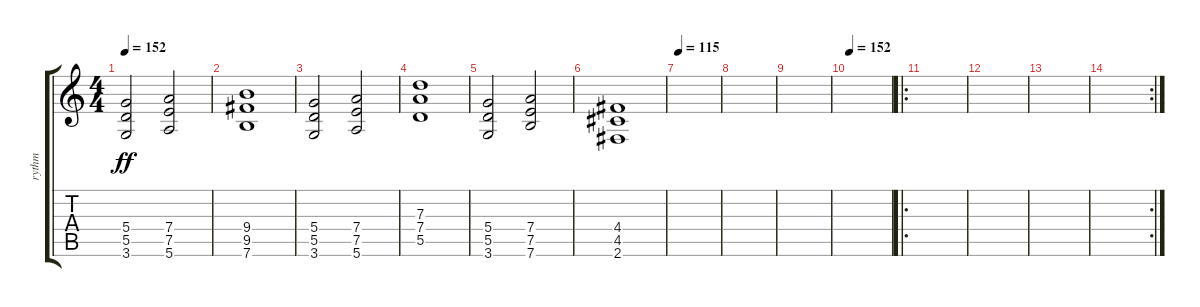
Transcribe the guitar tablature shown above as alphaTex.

\track ("rythm" "rythm") {instrument overdrivenguitar}
\staff {score tabs}
\tuning (E4 B3 G3 D3 A2 E2) {hide}
\ts (4 4)
\tempo 152
\clef g2
\ks c
(5.4 5.5 3.6).2{dy ff} (7.4 7.5 5.6).2 |
(9.4 9.5 7.6).1 |
(5.4 5.5 3.6).2 (7.4 7.5 5.6).2 |
(7.3 7.4 5.5).1 |
(5.4 5.5 3.6).2 (7.4 7.5 7.6).2 |
(4.4 4.5 2.6).1 |
\tempo 115
|
|
|
\tempo 152
|
\ro
|
|
|
\rc 2
